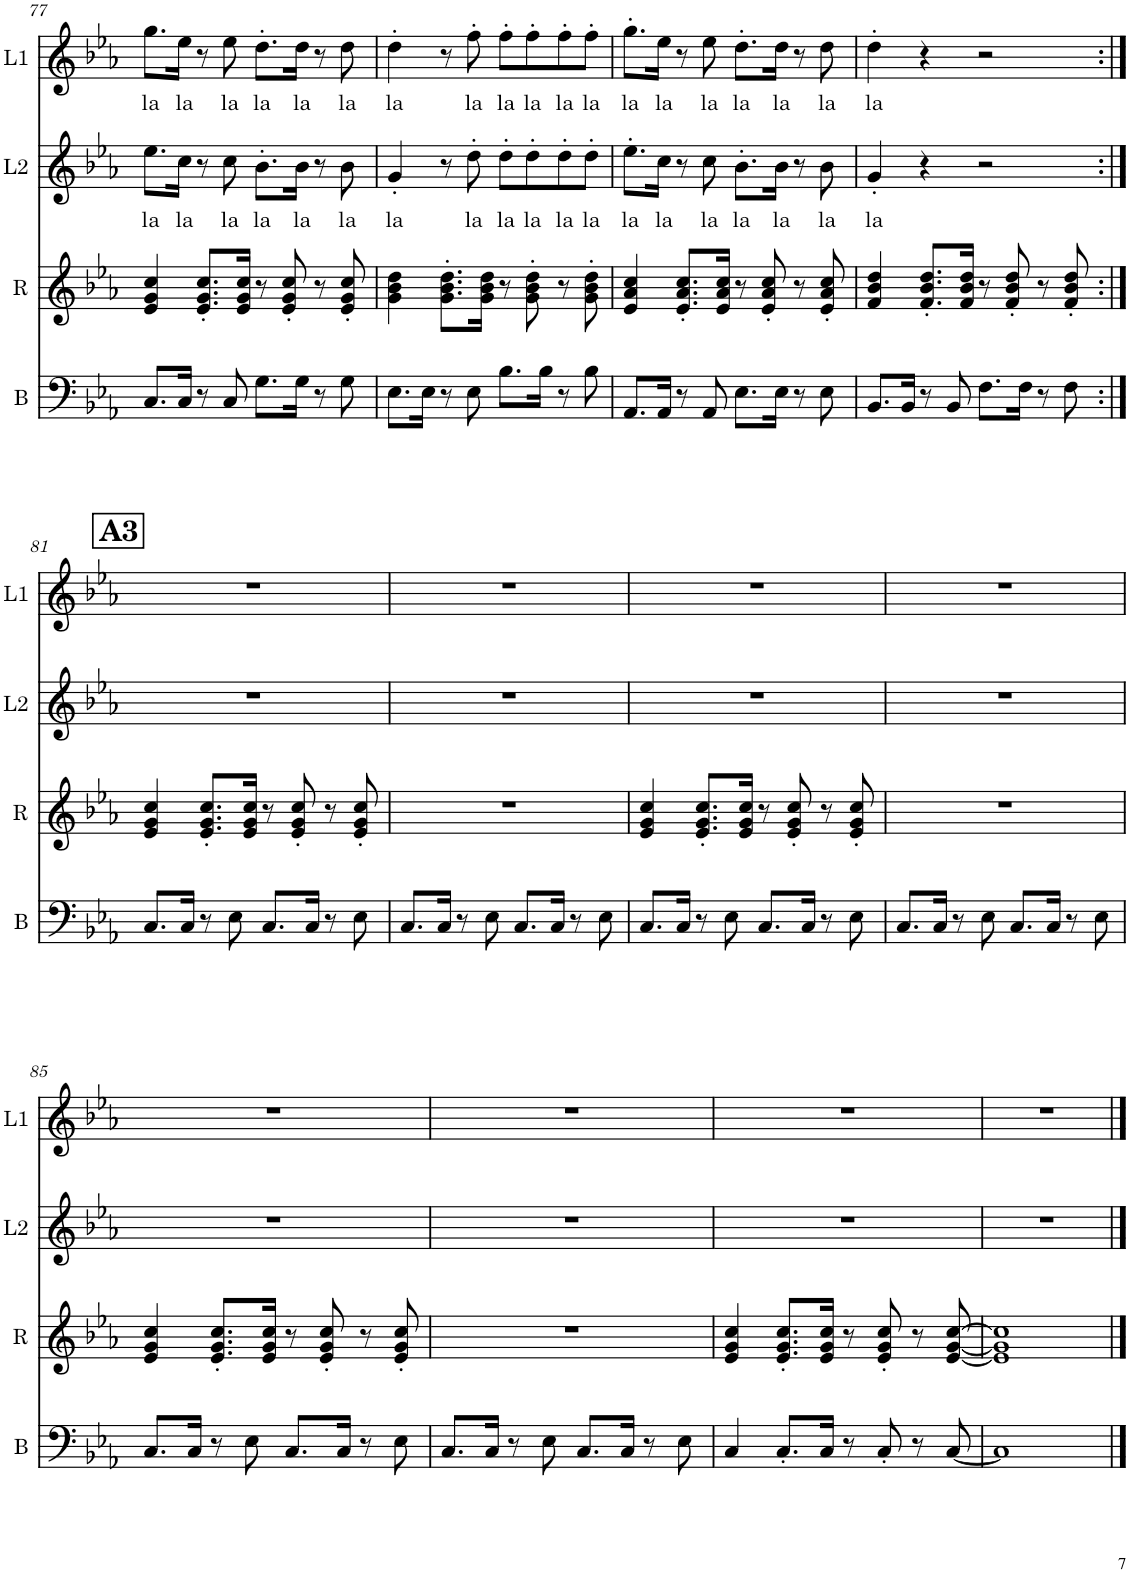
**kern	**kern	**kern	**text	**kern	**text
*part4	*part3	*part2	*part2	*part1	*part1
*staff4	*staff3	*staff2	*staff2	*staff1	*staff1
*I"Bass	*I"Riff	*I"Lead 2	*	*I"Lead 1	*
*I'B	*I'R	*I'L2	*	*I'L1	*
!!LO:PB:g=z
*clefF4	*clefG2	*clefG2	*	*clefG2	*
*Trd7c12	*Trd5c9	*Trd1c2	*	*Trd1c2	*
*k[b-e-a-]	*k[b-e-a-]	*k[b-e-a-]	*	*k[b-e-a-]	*
*M4/4	*M4/4	*M4/4	*	*M4/4	*
=77	=77	=77	=77	=77	=77
!	!	!	!LO:LY:b	!	!LO:LY:b
8.C/L	4e-/ 4g/ 4cc/	8.ee-\L	la	8.gg\L	la
!	!	!	!LO:LY:b	!	!LO:LY:b
16C/Jk	.	16cc\Jk	la	16ee-\Jk	la
8r	8.e-/' 8.g/' 8.cc/'L	8r	.	8r	.
!	!	!	!LO:LY:b	!	!LO:LY:b
8C/	.	8cc\	la	8ee-\	la
.	16e-/ 16g/ 16cc/Jk	.	.	.	.
!	!	!	!LO:LY:b	!	!LO:LY:b
8.G\L	8r	8.b-'\L	la	8.dd'\L	la
.	8e-/' 8g/' 8cc/'	.	.	.	.
!	!	!	!LO:LY:b	!	!LO:LY:b
16G\Jk	.	16b-\Jk	la	16dd\Jk	la
8r	8r	8r	.	8r	.
!	!	!	!LO:LY:b	!	!LO:LY:b
8G\	8e-/' 8g/' 8cc/'	8b-\	la	8dd\	la
=78	=78	=78	=78	=78	=78
!	!	!	!LO:LY:b	!	!LO:LY:b
8.E-\L	4g\ 4b-\ 4dd\	4g'/	la	4dd'\	la
16E-\Jk	.	.	.	.	.
8r	8.g\' 8.b-\' 8.dd\'L	8r	.	8r	.
!	!	!	!LO:LY:b	!	!LO:LY:b
8E-\	.	8dd'\	la	8ff'\	la
.	16g\ 16b-\ 16dd\Jk	.	.	.	.
!	!	!	!LO:LY:b	!	!LO:LY:b
8.B-\L	8r	8dd'\L	la	8ff'\L	la
!	!	!	!LO:LY:b	!	!LO:LY:b
.	8g\' 8b-\' 8dd\'	8dd'\	la	8ff'\	la
16B-\Jk	.	.	.	.	.
!	!	!	!LO:LY:b	!	!LO:LY:b
8r	8r	8dd'\	la	8ff'\	la
!	!	!	!LO:LY:b	!	!LO:LY:b
8B-\	8g\' 8b-\' 8dd\'	8dd'\J	la	8ff'\J	la
=79	=79	=79	=79	=79	=79
!	!	!	!LO:LY:b	!	!LO:LY:b
8.AA-/L	4e-/ 4a-/ 4cc/	8.ee-'\L	la	8.gg'\L	la
!	!	!	!LO:LY:b	!	!LO:LY:b
16AA-/Jk	.	16cc\Jk	la	16ee-\Jk	la
8r	8.e-/' 8.a-/' 8.cc/'L	8r	.	8r	.
!	!	!	!LO:LY:b	!	!LO:LY:b
8AA-/	.	8cc\	la	8ee-\	la
.	16e-/ 16a-/ 16cc/Jk	.	.	.	.
!	!	!	!LO:LY:b	!	!LO:LY:b
8.E-\L	8r	8.b-'\L	la	8.dd'\L	la
.	8e-/' 8a-/' 8cc/'	.	.	.	.
!	!	!	!LO:LY:b	!	!LO:LY:b
16E-\Jk	.	16b-\Jk	la	16dd\Jk	la
8r	8r	8r	.	8r	.
!	!	!	!LO:LY:b	!	!LO:LY:b
8E-\	8e-/' 8a-/' 8cc/'	8b-\	la	8dd\	la
=80	=80	=80	=80	=80	=80
!	!	!	!LO:LY:b	!	!LO:LY:b
8.BB-/L	4f/ 4b-/ 4dd/	4g'/	la	4dd'\	la
16BB-/Jk	.	.	.	.	.
8r	8.f/' 8.b-/' 8.dd/'L	4r	.	4r	.
8BB-/	.	.	.	.	.
.	16f/ 16b-/ 16dd/Jk	.	.	.	.
8.F\L	8r	2r	.	2r	.
.	8f/' 8b-/' 8dd/'	.	.	.	.
16F\Jk	.	.	.	.	.
8r	8r	.	.	.	.
8F\	8f/' 8b-/' 8dd/'	.	.	.	.
!!LO:LB:g=z
!!LO:REH:place=s1:a:B:cj:fs=14:t=A3
=81:|!	=81:|!	=81:|!	=81:|!	=81:|!	=81:|!
8.C/L	4e-/ 4g/ 4cc/	1r	.	1r	.
16C/Jk	.	.	.	.	.
8r	8.e-/' 8.g/' 8.cc/'L	.	.	.	.
8E-\	.	.	.	.	.
.	16e-/ 16g/ 16cc/Jk	.	.	.	.
8.C/L	8r	.	.	.	.
.	8e-/' 8g/' 8cc/'	.	.	.	.
16C/Jk	.	.	.	.	.
8r	8r	.	.	.	.
8E-\	8e-/' 8g/' 8cc/'	.	.	.	.
=82	=82	=82	=82	=82	=82
8.C/L	1r	1r	.	1r	.
16C/Jk	.	.	.	.	.
8r	.	.	.	.	.
8E-\	.	.	.	.	.
8.C/L	.	.	.	.	.
16C/Jk	.	.	.	.	.
8r	.	.	.	.	.
8E-\	.	.	.	.	.
=83	=83	=83	=83	=83	=83
8.C/L	4e-/ 4g/ 4cc/	1r	.	1r	.
16C/Jk	.	.	.	.	.
8r	8.e-/' 8.g/' 8.cc/'L	.	.	.	.
8E-\	.	.	.	.	.
.	16e-/ 16g/ 16cc/Jk	.	.	.	.
8.C/L	8r	.	.	.	.
.	8e-/' 8g/' 8cc/'	.	.	.	.
16C/Jk	.	.	.	.	.
8r	8r	.	.	.	.
8E-\	8e-/' 8g/' 8cc/'	.	.	.	.
=84	=84	=84	=84	=84	=84
8.C/L	1r	1r	.	1r	.
16C/Jk	.	.	.	.	.
8r	.	.	.	.	.
8E-\	.	.	.	.	.
8.C/L	.	.	.	.	.
16C/Jk	.	.	.	.	.
8r	.	.	.	.	.
8E-\	.	.	.	.	.
!!LO:LB:g=z
=85	=85	=85	=85	=85	=85
8.C/L	4e-/ 4g/ 4cc/	1r	.	1r	.
16C/Jk	.	.	.	.	.
8r	8.e-/' 8.g/' 8.cc/'L	.	.	.	.
8E-\	.	.	.	.	.
.	16e-/ 16g/ 16cc/Jk	.	.	.	.
8.C/L	8r	.	.	.	.
.	8e-/' 8g/' 8cc/'	.	.	.	.
16C/Jk	.	.	.	.	.
8r	8r	.	.	.	.
8E-\	8e-/' 8g/' 8cc/'	.	.	.	.
=86	=86	=86	=86	=86	=86
8.C/L	1r	1r	.	1r	.
16C/Jk	.	.	.	.	.
8r	.	.	.	.	.
8E-\	.	.	.	.	.
8.C/L	.	.	.	.	.
16C/Jk	.	.	.	.	.
8r	.	.	.	.	.
8E-\	.	.	.	.	.
=87	=87	=87	=87	=87	=87
4C/	4e-/ 4g/ 4cc/	1r	.	1r	.
8.C'/L	8.e-/' 8.g/' 8.cc/'L	.	.	.	.
16C/Jk	16e-/ 16g/ 16cc/Jk	.	.	.	.
8r	8r	.	.	.	.
8C'/	8e-/' 8g/' 8cc/'	.	.	.	.
8r	8r	.	.	.	.
[8C/	[8e-/ [8g/ [8cc/	.	.	.	.
=88	=88	=88	=88	=88	=88
1C]	1e-] 1g] 1cc]	1r	.	1r	.
==	==	==	==	==	==
*-	*-	*-	*-	*-	*-
